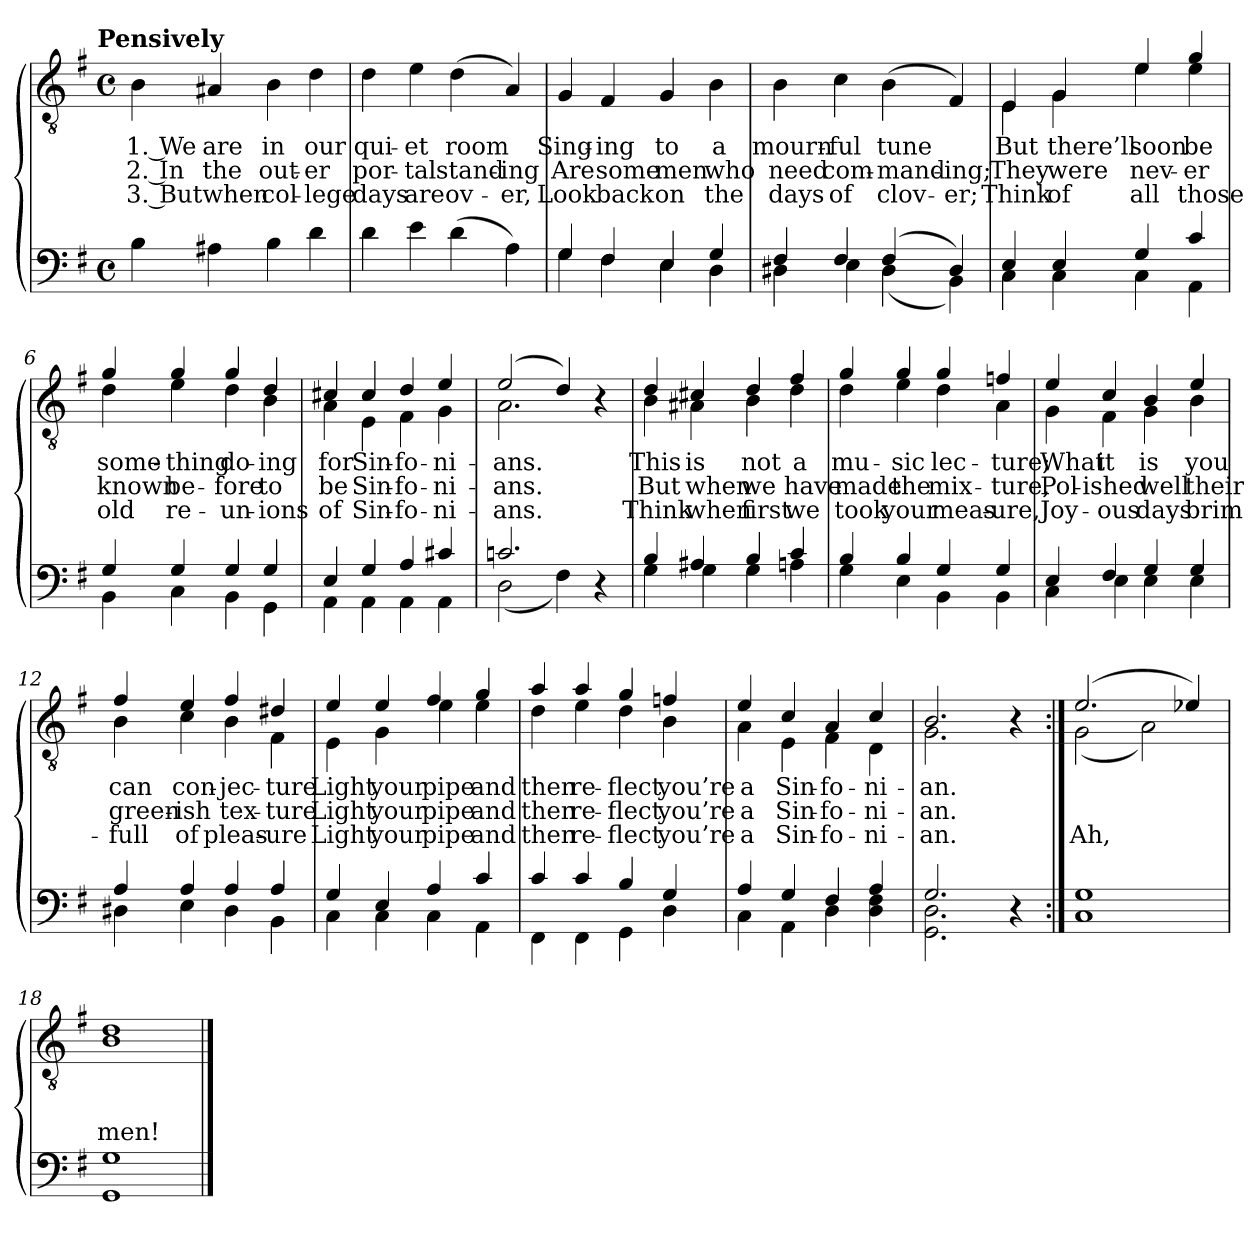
**kern	**kern	**text	**text	**text	**dynam
*part1	*part1	*part1	*part1	*part1	*part1
*staff2	*staff1	*staff1	*staff1	*staff1	*staff1/2
*clefF4	*clefGv2	*	*	*	*
*k[f#]	*k[f#]	*	*	*	*
!!LO:TX:omd:t=Pensively
*M4/4	*M4/4	*	*	*	*
*met(c)	*met(c)	*	*	*	*
*MM90	*MM90	*	*	*	*
=1	=1	=1	=1	=1	=1
!	!	!	!	!	!LO:DY:a=2
!	!	!	!	!	!LO:DY:n=1:a
4B\	4B\	1. We	2. In	3. But	mp mp
4A#X\	4A#X/	are	the	when	.
4B\	4B\	in	out-	col-	.
4d\	4d\	our	-er	-lege	.
=2	=2	=2	=2	=2	=2
4d\	4d\	qui-	por-	days	.
4e\	4e\	-et	-tal	are	.
(4d\	(4d\	-room	stand-	ov-	.
4A\)	4A/)	.	-ing	-er,	.
=3	=3	=3	=3	=3	=3
*^	*	*	*	*	*
4G/	4G\	4G/	Sing-	Are	Look	.
4F#/	4F#\	4F#/	-ing	some	back	.
4E/	4E\	4G/	to	men	on	.
4G/	4D\	4B\	a	who	the	.
=4	=4	=4	=4	=4	=4	=4
4F#/	4D#X\	4B\	mourn-	need	days	.
4F#/	4E\	4c\	-ful	com-	of	.
(4F#/	(4D#\	(4B\	tune	-mand-	clov-	.
4D#/)	4BB\)	4F#/)	.	-ing;	-er;	.
!!LO:LB:g=z
=5	=5	=5	=5	=5	=5	=5
*	*	*^	*	*	*	*
4E/	4C\	4E/	4E\	But	They	Think	.
4E/	4C\	4G/	4G\	there’ll	were	of	.
4G/	4C\	4e/	4e\	soon	nev-	all	.
4c/	4AA\	4g/	4e\	be	-er	those	.
=6	=6	=6	=6	=6	=6	=6	=6
4G/	4BB\	4g/	4d\	some-	known	old	.
4G/	4C\	4g/	4e\	-thing	be-	re-	.
4G/	4BB\	4g/	4d\	do-	-fore	-un-	.
4G/	4GG\	4d/	4B\	-ing	to	-ions	.
=7	=7	=7	=7	=7	=7	=7	=7
4E/	4AA\	4c#X/	4A\	for	be	of	.
4G/	4AA\	4c#/	4E\	Sin-	Sin-	Sin-	.
4A/	4AA\	4d/	4F#\	-fo-	-fo-	-fo-	.
4c#X/	4AA\	4e/	4G\	-ni-	-ni-	-ni-	.
=8	=8	=8	=8	=8	=8	=8	=8
2.cn/	(2D\	(2e/	2.A\	-ans.	-ans.	-ans.	.
.	4F#\)	4d/)	.	.	.	.	.
4r	4ryy	4r	4ryy	.	.	.	.
!!LO:LB:g=z	!!
=9	=9	=9	=9	=9	=9	=9	=9
4B/	4G\	4d/	4B\	This	But	Think	.
4A#X/	4G\	4c#X/	4A#X\	is	when	when	.
4B/	4G\	4d/	4B\	not	we	first	.
4c/	4An\	4f#/	4d\	a	have	we	.
=10	=10	=10	=10	=10	=10	=10	=10
4B/	4G\	4g/	4d\	mu-	made	took	.
4B/	4E\	4g/	4e\	-sic	the	your	.
4G/	4BB\	4g/	4d\	lec-	mix-	meas-	.
4G/	4BB\	4fn/	4A\	-ture;	-ture,	-ure,	.
=11	=11	=11	=11	=11	=11	=11	=11
4E/	4C\	4e/	4G\	What	Pol-	Joy-	.
4F#/	4E\	4c/	4F#\	it	-ished	-ous	.
4G/	4E\	4B/	4G\	is	well	days	.
4G/	4E\	4e/	4B\	you	their	brim-	.
=12	=12	=12	=12	=12	=12	=12	=12
4A/	4D#X\	4f#/	4B\	can	green-	-full	.
4A/	4E\	4e/	4c\	con-	-ish	of	.
4A/	4D#\	4f#/	4B\	-jec-	tex-	pleas-	.
4A/	4BB\	4d#X/	4F#\	-ture	-ture	-ure	.
!!LO:LB:g=z	!!
=13	=13	=13	=13	=13	=13	=13	=13
4G/	4C\	4e/	4E\	Light	Light	Light	.
4E/	4C\	4e/	4G\	your	your	your	.
4A/	4C\	4f#/	4e\	pipe	pipe	pipe	.
4c/	4AA\	4g/	4e\	and	and	and	.
=14	=14	=14	=14	=14	=14	=14	=14
4c/	4FF#\	4a/	4d\	then	then	then	.
4c/	4FF#\	4a/	4e\	re-	re-	re-	.
4B/	4GG\	4g/	4d\	-flect	-flect	-flect	.
4G/	4D\	4fn/	4B\	you’re	you’re	you’re	.
=15	=15	=15	=15	=15	=15	=15	=15
4A/	4C\	4e/	4A\	a	a	a	.
4G/	4AA\	4c/	4E\	Sin-	Sin-	Sin-	.
4F#/	4D\	4A/	4F#\	-fo-	-fo-	-fo-	.
4A/	4D\ 4F#\	4c/	4D\	-ni-	-ni-	-ni-	.
=16	=16	=16	=16	=16	=16	=16	=16
2.G/	2.GG\ 2.D\	2.B/	2.G\	-an.	-an.	-an.	.
4r	4ryy	4r	4ryy	.	.	.	.
*v	*v	*	*	*	*	*	*
=17:|!	=17:|!	=17:|!	=17:|!	=17:|!	=17:|!	=17:|!
1C/ 1G/	(2.e/	(2G\	.	.	Ah,	.
.	.	2A\)	.	.	.	.
.	4e-X/)	.	.	.	.	.
*	*v	*v	*	*	*	*
=18	=18	=18	=18	=18	=18
1GG/ 1G/	1B/ 1d/	.	.	men!	.
==	==	==	==	==	==
*-	*-	*-	*-	*-	*-
